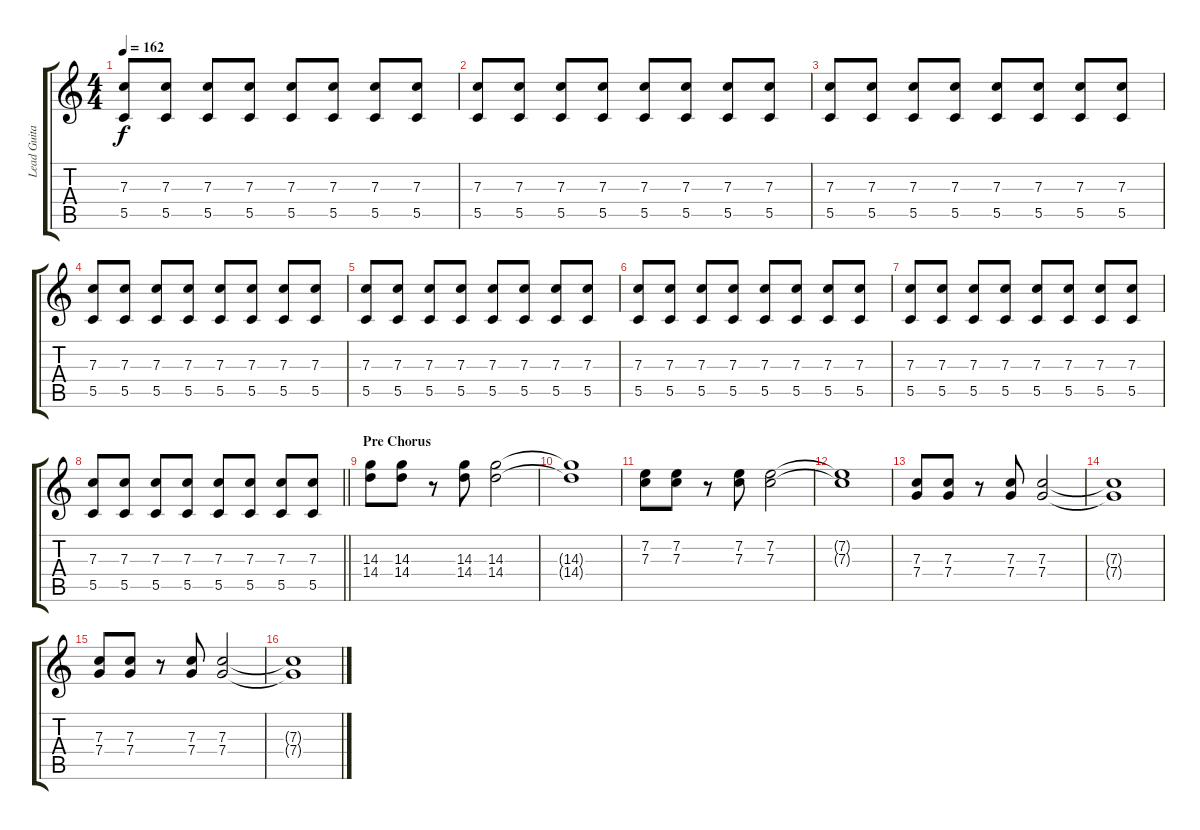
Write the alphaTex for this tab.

\track ("Lead Guitar" "Lead Guita") {instrument distortionguitar}
\staff {score tabs}
\tuning (D4 A3 F3 C3 G2 C2) {hide}
\ts (4 4)
\tempo 162
\clef g2
\ks c
(7.3 5.5).8{dy f} (7.3 5.5).8 (7.3 5.5).8 (7.3 5.5).8 (7.3 5.5).8 (7.3 5.5).8 (7.3 5.5).8 (7.3 5.5).8 |
(7.3 5.5).8 (7.3 5.5).8 (7.3 5.5).8 (7.3 5.5).8 (7.3 5.5).8 (7.3 5.5).8 (7.3 5.5).8 (7.3 5.5).8 |
(7.3 5.5).8 (7.3 5.5).8 (7.3 5.5).8 (7.3 5.5).8 (7.3 5.5).8 (7.3 5.5).8 (7.3 5.5).8 (7.3 5.5).8 |
(7.3 5.5).8 (7.3 5.5).8 (7.3 5.5).8 (7.3 5.5).8 (7.3 5.5).8 (7.3 5.5).8 (7.3 5.5).8 (7.3 5.5).8 |
(7.3 5.5).8 (7.3 5.5).8 (7.3 5.5).8 (7.3 5.5).8 (7.3 5.5).8 (7.3 5.5).8 (7.3 5.5).8 (7.3 5.5).8 |
(7.3 5.5).8 (7.3 5.5).8 (7.3 5.5).8 (7.3 5.5).8 (7.3 5.5).8 (7.3 5.5).8 (7.3 5.5).8 (7.3 5.5).8 |
(7.3 5.5).8 (7.3 5.5).8 (7.3 5.5).8 (7.3 5.5).8 (7.3 5.5).8 (7.3 5.5).8 (7.3 5.5).8 (7.3 5.5).8 |
\barLineRight lightlight
(7.3 5.5).8 (7.3 5.5).8 (7.3 5.5).8 (7.3 5.5).8 (7.3 5.5).8 (7.3 5.5).8 (7.3 5.5).8 (7.3 5.5).8 |
\section ("" "Pre Chorus")
(14.3 14.4).8 (14.3 14.4).8 r.8 (14.3 14.4).8 (14.3 14.4).2 |
(14.3{t} 14.4{t}).1 |
(7.2 7.3).8 (7.2 7.3).8 r.8 (7.2 7.3).8 (7.2 7.3).2 |
(7.2{t} 7.3{t}).1 |
(7.3 7.4).8 (7.3 7.4).8 r.8 (7.3 7.4).8 (7.3 7.4).2 |
(7.3{t} 7.4{t}).1 |
(7.3 7.4).8 (7.3 7.4).8 r.8 (7.3 7.4).8 (7.3 7.4).2 |
(7.3{t} 7.4{t}).1
